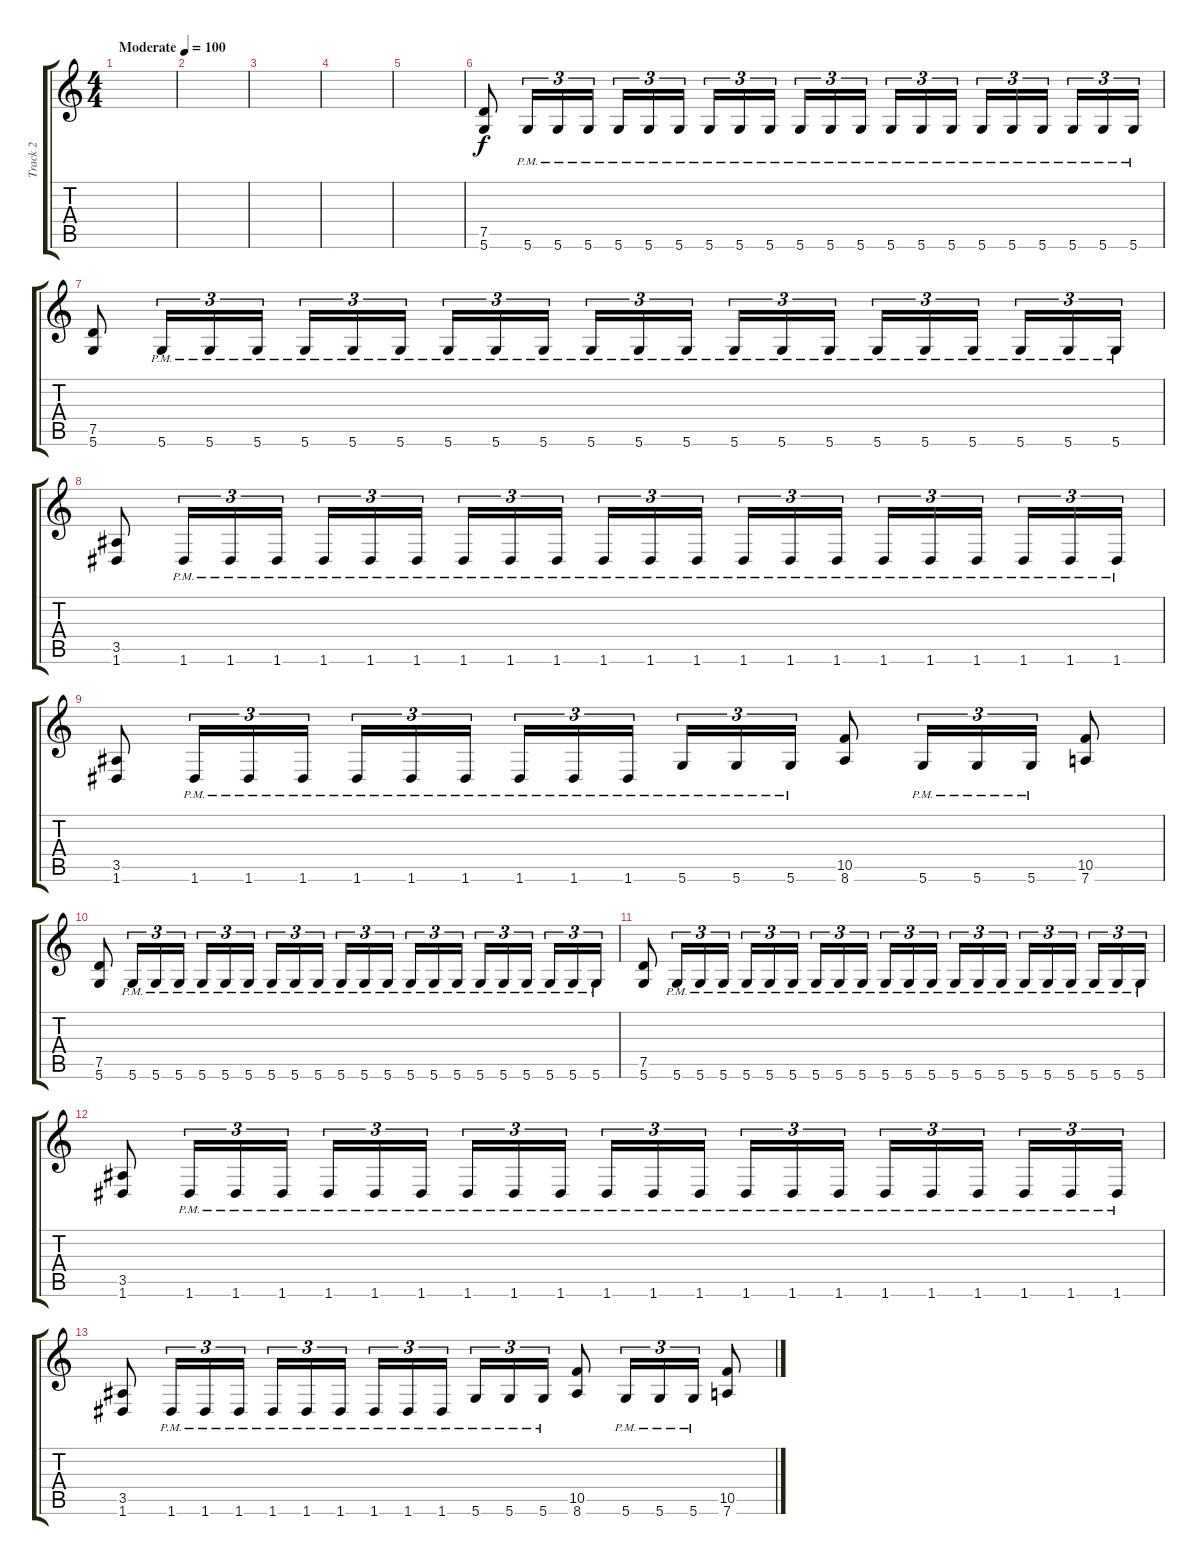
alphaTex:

\track ("Track 2" "Track 2") {instrument distortionguitar}
\staff {score tabs}
\tuning (D4 A3 F3 C3 G2 D2) {hide}
\ts (4 4)
\tempo (100 "Moderate")
\clef g2
\ks c
|
|
|
|
|
(7.5 5.6).8 5.6{pm}.16{tu (3 2)} 5.6{pm}.16{tu (3 2)} 5.6{pm}.16{tu (3 2)} 5.6{pm}.16{tu (3 2)} 5.6{pm}.16{tu (3 2)} 5.6{pm}.16{tu (3 2) beam splitsecondary} 5.6{pm}.16{tu (3 2)} 5.6{pm}.16{tu (3 2)} 5.6{pm}.16{tu (3 2)} 5.6{pm}.16{tu (3 2)} 5.6{pm}.16{tu (3 2)} 5.6{pm}.16{tu (3 2) beam splitsecondary} 5.6{pm}.16{tu (3 2)} 5.6{pm}.16{tu (3 2)} 5.6{pm}.16{tu (3 2)} 5.6{pm}.16{tu (3 2)} 5.6{pm}.16{tu (3 2)} 5.6{pm}.16{tu (3 2) beam splitsecondary} 5.6{pm}.16{tu (3 2)} 5.6{pm}.16{tu (3 2)} 5.6{pm}.16{tu (3 2)} |
(7.5 5.6).8 5.6{pm}.16{tu (3 2)} 5.6{pm}.16{tu (3 2)} 5.6{pm}.16{tu (3 2)} 5.6{pm}.16{tu (3 2)} 5.6{pm}.16{tu (3 2)} 5.6{pm}.16{tu (3 2) beam splitsecondary} 5.6{pm}.16{tu (3 2)} 5.6{pm}.16{tu (3 2)} 5.6{pm}.16{tu (3 2)} 5.6{pm}.16{tu (3 2)} 5.6{pm}.16{tu (3 2)} 5.6{pm}.16{tu (3 2) beam splitsecondary} 5.6{pm}.16{tu (3 2)} 5.6{pm}.16{tu (3 2)} 5.6{pm}.16{tu (3 2)} 5.6{pm}.16{tu (3 2)} 5.6{pm}.16{tu (3 2)} 5.6{pm}.16{tu (3 2) beam splitsecondary} 5.6{pm}.16{tu (3 2)} 5.6{pm}.16{tu (3 2)} 5.6{pm}.16{tu (3 2)} |
(3.5 1.6).8 1.6{pm}.16{tu (3 2)} 1.6{pm}.16{tu (3 2)} 1.6{pm}.16{tu (3 2)} 1.6{pm}.16{tu (3 2)} 1.6{pm}.16{tu (3 2)} 1.6{pm}.16{tu (3 2) beam splitsecondary} 1.6{pm}.16{tu (3 2)} 1.6{pm}.16{tu (3 2)} 1.6{pm}.16{tu (3 2)} 1.6{pm}.16{tu (3 2)} 1.6{pm}.16{tu (3 2)} 1.6{pm}.16{tu (3 2) beam splitsecondary} 1.6{pm}.16{tu (3 2)} 1.6{pm}.16{tu (3 2)} 1.6{pm}.16{tu (3 2)} 1.6{pm}.16{tu (3 2)} 1.6{pm}.16{tu (3 2)} 1.6{pm}.16{tu (3 2) beam splitsecondary} 1.6{pm}.16{tu (3 2)} 1.6{pm}.16{tu (3 2)} 1.6{pm}.16{tu (3 2)} |
(3.5 1.6).8 1.6{pm}.16{tu (3 2)} 1.6{pm}.16{tu (3 2)} 1.6{pm}.16{tu (3 2)} 1.6{pm}.16{tu (3 2)} 1.6{pm}.16{tu (3 2)} 1.6{pm}.16{tu (3 2) beam splitsecondary} 1.6{pm}.16{tu (3 2)} 1.6{pm}.16{tu (3 2)} 1.6{pm}.16{tu (3 2)} 5.6{pm}.16{tu (3 2)} 5.6{pm}.16{tu (3 2)} 5.6{pm}.16{tu (3 2)} (10.5 8.6).8 5.6{pm}.16{tu (3 2)} 5.6{pm}.16{tu (3 2)} 5.6{pm}.16{tu (3 2)} (10.5 7.6).8 |
(7.5 5.6).8 5.6{pm}.16{tu (3 2)} 5.6{pm}.16{tu (3 2)} 5.6{pm}.16{tu (3 2)} 5.6{pm}.16{tu (3 2)} 5.6{pm}.16{tu (3 2)} 5.6{pm}.16{tu (3 2) beam splitsecondary} 5.6{pm}.16{tu (3 2)} 5.6{pm}.16{tu (3 2)} 5.6{pm}.16{tu (3 2)} 5.6{pm}.16{tu (3 2)} 5.6{pm}.16{tu (3 2)} 5.6{pm}.16{tu (3 2) beam splitsecondary} 5.6{pm}.16{tu (3 2)} 5.6{pm}.16{tu (3 2)} 5.6{pm}.16{tu (3 2)} 5.6{pm}.16{tu (3 2)} 5.6{pm}.16{tu (3 2)} 5.6{pm}.16{tu (3 2) beam splitsecondary} 5.6{pm}.16{tu (3 2)} 5.6{pm}.16{tu (3 2)} 5.6{pm}.16{tu (3 2)} |
(7.5 5.6).8 5.6{pm}.16{tu (3 2)} 5.6{pm}.16{tu (3 2)} 5.6{pm}.16{tu (3 2)} 5.6{pm}.16{tu (3 2)} 5.6{pm}.16{tu (3 2)} 5.6{pm}.16{tu (3 2) beam splitsecondary} 5.6{pm}.16{tu (3 2)} 5.6{pm}.16{tu (3 2)} 5.6{pm}.16{tu (3 2)} 5.6{pm}.16{tu (3 2)} 5.6{pm}.16{tu (3 2)} 5.6{pm}.16{tu (3 2) beam splitsecondary} 5.6{pm}.16{tu (3 2)} 5.6{pm}.16{tu (3 2)} 5.6{pm}.16{tu (3 2)} 5.6{pm}.16{tu (3 2)} 5.6{pm}.16{tu (3 2)} 5.6{pm}.16{tu (3 2) beam splitsecondary} 5.6{pm}.16{tu (3 2)} 5.6{pm}.16{tu (3 2)} 5.6{pm}.16{tu (3 2)} |
(3.5 1.6).8 1.6{pm}.16{tu (3 2)} 1.6{pm}.16{tu (3 2)} 1.6{pm}.16{tu (3 2)} 1.6{pm}.16{tu (3 2)} 1.6{pm}.16{tu (3 2)} 1.6{pm}.16{tu (3 2) beam splitsecondary} 1.6{pm}.16{tu (3 2)} 1.6{pm}.16{tu (3 2)} 1.6{pm}.16{tu (3 2)} 1.6{pm}.16{tu (3 2)} 1.6{pm}.16{tu (3 2)} 1.6{pm}.16{tu (3 2) beam splitsecondary} 1.6{pm}.16{tu (3 2)} 1.6{pm}.16{tu (3 2)} 1.6{pm}.16{tu (3 2)} 1.6{pm}.16{tu (3 2)} 1.6{pm}.16{tu (3 2)} 1.6{pm}.16{tu (3 2) beam splitsecondary} 1.6{pm}.16{tu (3 2)} 1.6{pm}.16{tu (3 2)} 1.6{pm}.16{tu (3 2)} |
(3.5 1.6).8 1.6{pm}.16{tu (3 2)} 1.6{pm}.16{tu (3 2)} 1.6{pm}.16{tu (3 2)} 1.6{pm}.16{tu (3 2)} 1.6{pm}.16{tu (3 2)} 1.6{pm}.16{tu (3 2) beam splitsecondary} 1.6{pm}.16{tu (3 2)} 1.6{pm}.16{tu (3 2)} 1.6{pm}.16{tu (3 2)} 5.6{pm}.16{tu (3 2)} 5.6{pm}.16{tu (3 2)} 5.6{pm}.16{tu (3 2)} (10.5 8.6).8 5.6{pm}.16{tu (3 2)} 5.6{pm}.16{tu (3 2)} 5.6{pm}.16{tu (3 2)} (10.5 7.6).8
